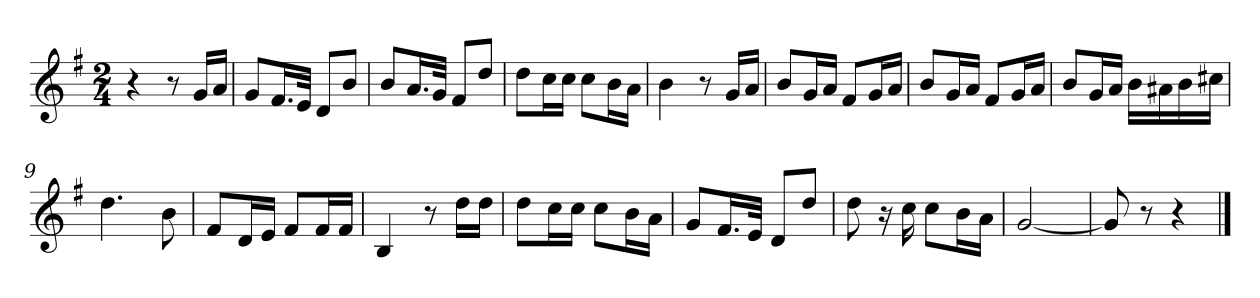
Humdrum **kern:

**kern
*part1
*staff1
*clefG2
*k[f#]
*M2/4
=1
4r
8r
16g/LL
16a/JJ
=2
8g/L
16.f#/L
32e/JJk
8d/L
8b/J
=3
8b/L
16.a/L
32g/JJk
8f#/L
8dd/J
=4
8dd\L
16cc\L
16cc\JJ
8cc\L
16b\L
16a\JJ
=5
4b\
8r
16g/LL
16a/JJ
=6
8b/L
16g/L
16a/JJ
8f#/L
16g/L
16a/JJ
=7
8b/L
16g/L
16a/JJ
8f#/L
16g/L
16a/JJ
=8
8b/L
16g/L
16a/JJ
16b\LL
16a#X\
16b\
16cc#X\JJ
=9
4.dd\
8b\
!!LO:LB:g=z
=10
8f#/L
16d/L
16e/JJ
8f#/L
16f#/L
16f#/JJ
=11
4B/
8r
16dd\LL
16dd\JJ
=12
8dd\L
16cc\L
16cc\JJ
8cc\L
16b\L
16a\JJ
=13
8g/L
16.f#/L
32e/JJk
8d/L
8dd/J
=14
8dd\
16r
16cc\
8cc\L
16b\L
16a\JJ
=15
[2g/
=16
8g/]
8r
4r
==
*-
